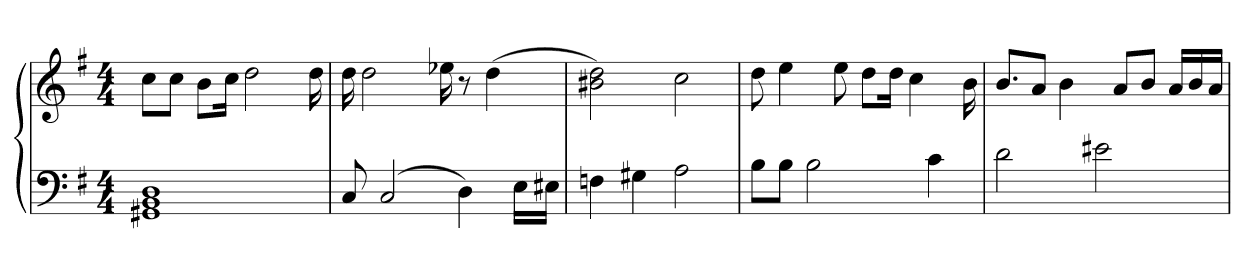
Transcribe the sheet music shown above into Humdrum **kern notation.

**kern	**kern
*part1	*part1
*staff2	*staff1
*clefF4	*clefG2
*k[f#]	*k[f#]
*M4/4	*M4/4
=1	=1
1GG#X 1BB 1D	8cc\L
.	8cc\J
.	8b\L
.	16cc\Jk
.	2dd
.	16dd
=2	=2
8C	16dd
.	2dd
(2C	.
.	16ee-X
4D)	8r
.	(4dd
16E\LL	.
16E#X\JJ	.
=3	=3
4Fn	2b#X 2dd)
4G#X	.
2A	2cc
=4	=4
8B\L	8dd
8B\J	4ee
2B	.
.	8ee
.	8dd\L
.	16dd\Jk
.	4cc
4c	.
.	16b
=5	=5
2d	8.b/L
.	8a/J
.	4b
2e#X	.
.	8a/L
.	8b/J
.	16a/LL
.	16b/
.	16a/JJ
=	=
*-	*-
